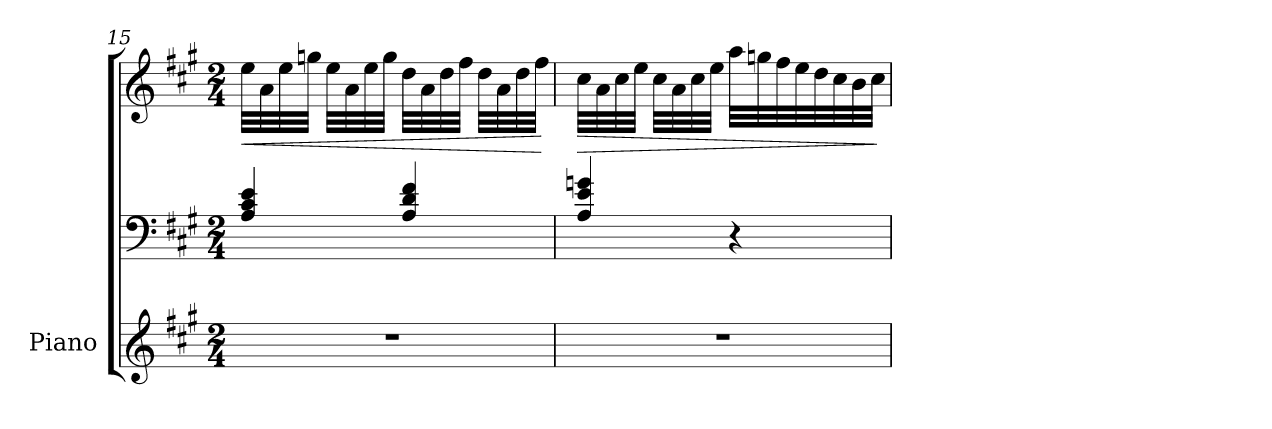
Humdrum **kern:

**kern	**kern	**kern	**dynam
*part1	*part1	*part1	*part1
*staff3	*staff2	*staff1	*staff1/2/3
*I"Piano	*	*	*
*I'Pno	*	*	*
!!LO:LB:g=z
*clefG2	*clefF4	*clefG2	*
*k[f#c#g#]	*k[f#c#g#]	*k[f#c#g#]	*
*M2/4	*M2/4	*M2/4	*
=15	=15	=15	=15
!	!	!	!LO:HP:b
2r	4A/ 4c#/ 4e/	32ee\LLL	<
.	.	32a\	.
.	.	32ee\	.
.	.	32ggn\JJJ	.
.	.	32ee\LLL	.
.	.	32a\	.
.	.	32ee\	.
.	.	32gg\JJJ	.
.	4A/ 4d/ 4f#/	32dd\LLL	.
.	.	32a\	.
.	.	32dd\	.
.	.	32ff#\JJJ	.
.	.	32dd\LLL	.
.	.	32a\	.
.	.	32dd\	.
.	.	32ff#\JJJ	.
.	.	.	[
=16	=16	=16	=16
!	!	!	!LO:HP:b
2r	4A/ 4e/ 4gn/	32cc#\LLL	>
.	.	32a\	.
.	.	32cc#\	.
.	.	32ee\JJJ	.
.	.	32cc#\LLL	.
.	.	32a\	.
.	.	32cc#\	.
.	.	32ee\JJJ	.
.	4r	32aa\LLL	.
.	.	32ggn\	.
.	.	32ff#\	.
.	.	32ee\	.
.	.	32dd\	.
.	.	32cc#\	.
.	.	32b\	.
.	.	32cc#\JJJ	.
.	.	.	]
=	=	=	=
*-	*-	*-	*-
